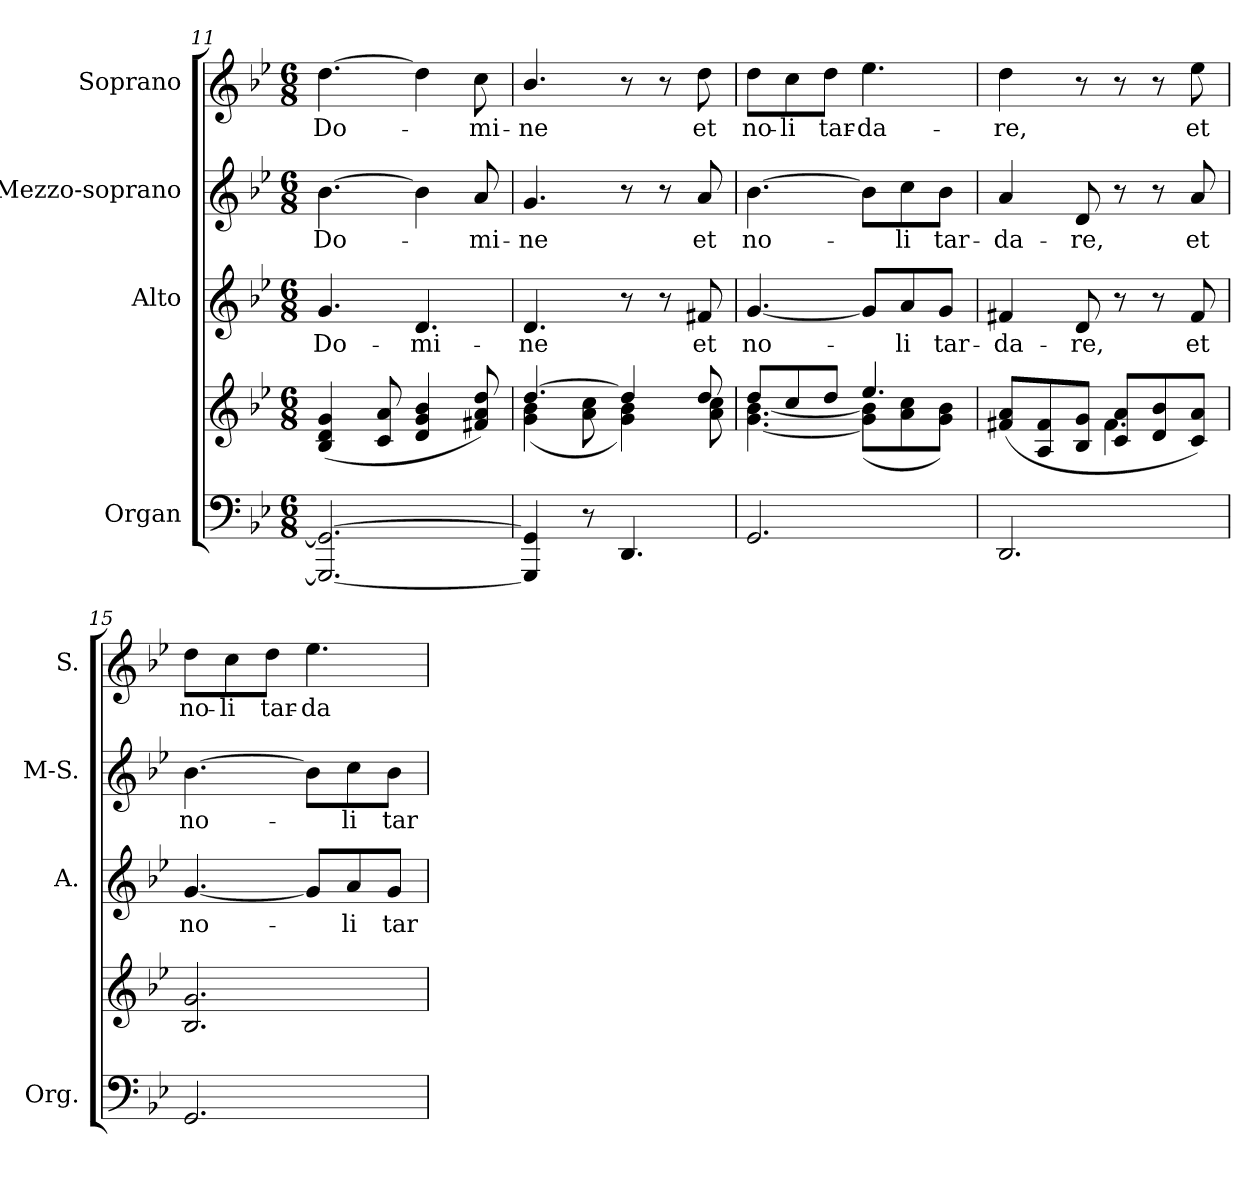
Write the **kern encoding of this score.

**kern	**kern	**kern	**text	**kern	**text	**kern	**text
*part4	*part4	*part3	*part3	*part2	*part2	*part1	*part1
*staff5	*staff4	*staff3	*staff3	*staff2	*staff2	*staff1	*staff1
*I"Organ	*	*I"Alto	*	*I"Mezzo-soprano	*	*I"Soprano	*
*I'Org.	*	*I'A.	*	*I'M-S.	*	*I'S.	*
!!LO:LB:g=z
*clefF4	*clefG2	*clefG2	*	*clefG2	*	*clefG2	*
*k[b-e-]	*k[b-e-]	*k[b-e-]	*	*k[b-e-]	*	*k[b-e-]	*
*B-:	*B-:	*B-:	*	*B-:	*	*B-:	*
*M6/8	*M6/8	*M6/8	*	*M6/8	*	*M6/8	*
=11	=11	=11	=11	=11	=11	=11	=11
!	!	!	!LO:LY:b:color=#000000	!	!	!	!
!	!	!	!	!	!LO:LY:b:color=#000000	!	!
!	!	!	!	!	!	!	!LO:LY:b:color=#000000
2.GGGi/_ 2.GGi_	(4B-i/ 4di 4gi	4.gi/	Do-	[4.b-i\	Do-	[4.ddi\	Do-
.	8ci/ 8ai	.	.	.	.	.	.
!	!	!	!LO:LY:b:color=#000000	!	!	!	!
.	4di/ 4gi 4b-i	4.di/	-mi-	4b-i\]	.	4ddi\]	.
!	!	!	!	!	!LO:LY:b:color=#000000	!	!
!	!	!	!	!	!	!	!LO:LY:b:color=#000000
.	8f#Xi/ 8ai 8ddi)	.	.	8ai/	-mi-	8cci\	-mi-
=12	=12	=12	=12	=12	=12	=12	=12
*	*^	*	*	*	*	*	*
!	!	!	!	!LO:LY:b:color=#000000	!	!	!	!
!	!	!	!	!	!	!LO:LY:b:color=#000000	!	!
!	!	!	!	!	!	!	!	!LO:LY:b:color=#000000
4GGGi/] 4GGi]	[4.ddi/	(4gi\ 4b-i	4.di/	-ne	4.gi/	-ne	4.b-i/	-ne
8r	.	8ai\ 8cci	.	.	.	.	.	.
4.DDi/	4ddi/]	4gi\ 4b-i)	8r	.	8r	.	8r	.
.	.	.	8r	.	8r	.	8r	.
!	!	!	!	!LO:LY:b:color=#000000	!	!	!	!
!	!	!	!	!	!	!LO:LY:b:color=#000000	!	!
!	!	!	!	!	!	!	!	!LO:LY:b:color=#000000
.	8ddi/	8ai\ 8cci	8f#Xi/	et	8ai/	et	8ddi\	et
=13	=13	=13	=13	=13	=13	=13	=13	=13
!	!	!	!	!LO:LY:b:color=#000000	!	!	!	!
!	!	!	!	!	!	!LO:LY:b:color=#000000	!	!
!	!	!	!	!	!	!	!	!LO:LY:b:color=#000000
2.GGi/	8ddi/L	[4.gi\ [4.b-i	[4.gi/	no-	[4.b-i\	no-	8ddi\L	no-
!	!	!	!	!	!	!	!	!LO:LY:b:color=#000000
.	8cci/	.	.	.	.	.	8cci\	-li
!	!	!	!	!	!	!	!	!LO:LY:b:color=#000000
.	8ddi/J	.	.	.	.	.	8ddi\J	tar-
!	!	!	!	!	!	!	!	!LO:LY:b:color=#000000
.	4.ee-i/	(8gi\] 8b-i]L	8gi/L]	.	8b-i\L]	.	4.ee-i\	-da-
!	!	!	!	!LO:LY:b:color=#000000	!	!	!	!
!	!	!	!	!	!	!LO:LY:b:color=#000000	!	!
.	.	8ai\ 8cci	8ai/	-li	8cci\	-li	.	.
!	!	!	!	!LO:LY:b:color=#000000	!	!	!	!
!	!	!	!	!	!	!LO:LY:b:color=#000000	!	!
.	.	8gi\ 8b-iJ)	8gi/J	tar-	8b-i\J	tar-	.	.
=14	=14	=14	=14	=14	=14	=14	=14	=14
!	!	!	!	!LO:LY:b:color=#000000	!	!	!	!
!	!	!	!	!	!	!LO:LY:b:color=#000000	!	!
!	!	!	!	!	!	!	!	!LO:LY:b:color=#000000
2.DDi/	(8f#Xi/ 8aiL	4.ryy	4f#Xi/	-da-	4ai/	-da-	4ddi\	-re,
.	8Ai/ 8f#i	.	.	.	.	.	.	.
!	!	!	!	!LO:LY:b:color=#000000	!	!	!	!
!	!	!	!	!	!	!LO:LY:b:color=#000000	!	!
.	8B-i/ 8giJ	.	8di/	-re,	8di/	-re,	8r	.
.	8ci/ 8aiL	4.f#i\	8r	.	8r	.	8r	.
.	8di/ 8b-i	.	8r	.	8r	.	8r	.
!	!	!	!	!LO:LY:b:color=#000000	!	!	!	!
!	!	!	!	!	!	!LO:LY:b:color=#000000	!	!
!	!	!	!	!	!	!	!	!LO:LY:b:color=#000000
.	8ci/ 8aiJ)	.	8f#i/	et	8ai/	et	8ee-i\	et
*	*v	*v	*	*	*	*	*	*
=15	=15	=15	=15	=15	=15	=15	=15
!	!	!	!LO:LY:b:color=#000000	!	!	!	!
!	!	!	!	!	!LO:LY:b:color=#000000	!	!
!	!	!	!	!	!	!	!LO:LY:b:color=#000000
2.GGi/	2.B-i/ 2.gi	[4.gi/	no-	[4.b-i\	no-	8ddi\L	no-
!	!	!	!	!	!	!	!LO:LY:b:color=#000000
.	.	.	.	.	.	8cci\	-li
!	!	!	!	!	!	!	!LO:LY:b:color=#000000
.	.	.	.	.	.	8ddi\J	tar-
!	!	!	!	!	!	!	!LO:LY:b:color=#000000
.	.	8gi/L]	.	8b-i\L]	.	4.ee-i\	-da-
!	!	!	!LO:LY:b:color=#000000	!	!	!	!
!	!	!	!	!	!LO:LY:b:color=#000000	!	!
.	.	8ai/	-li	8cci\	-li	.	.
!	!	!	!LO:LY:b:color=#000000	!	!	!	!
!	!	!	!	!	!LO:LY:b:color=#000000	!	!
.	.	8gi/J	tar-	8b-i\J	tar-	.	.
=	=	=	=	=	=	=	=
*-	*-	*-	*-	*-	*-	*-	*-
